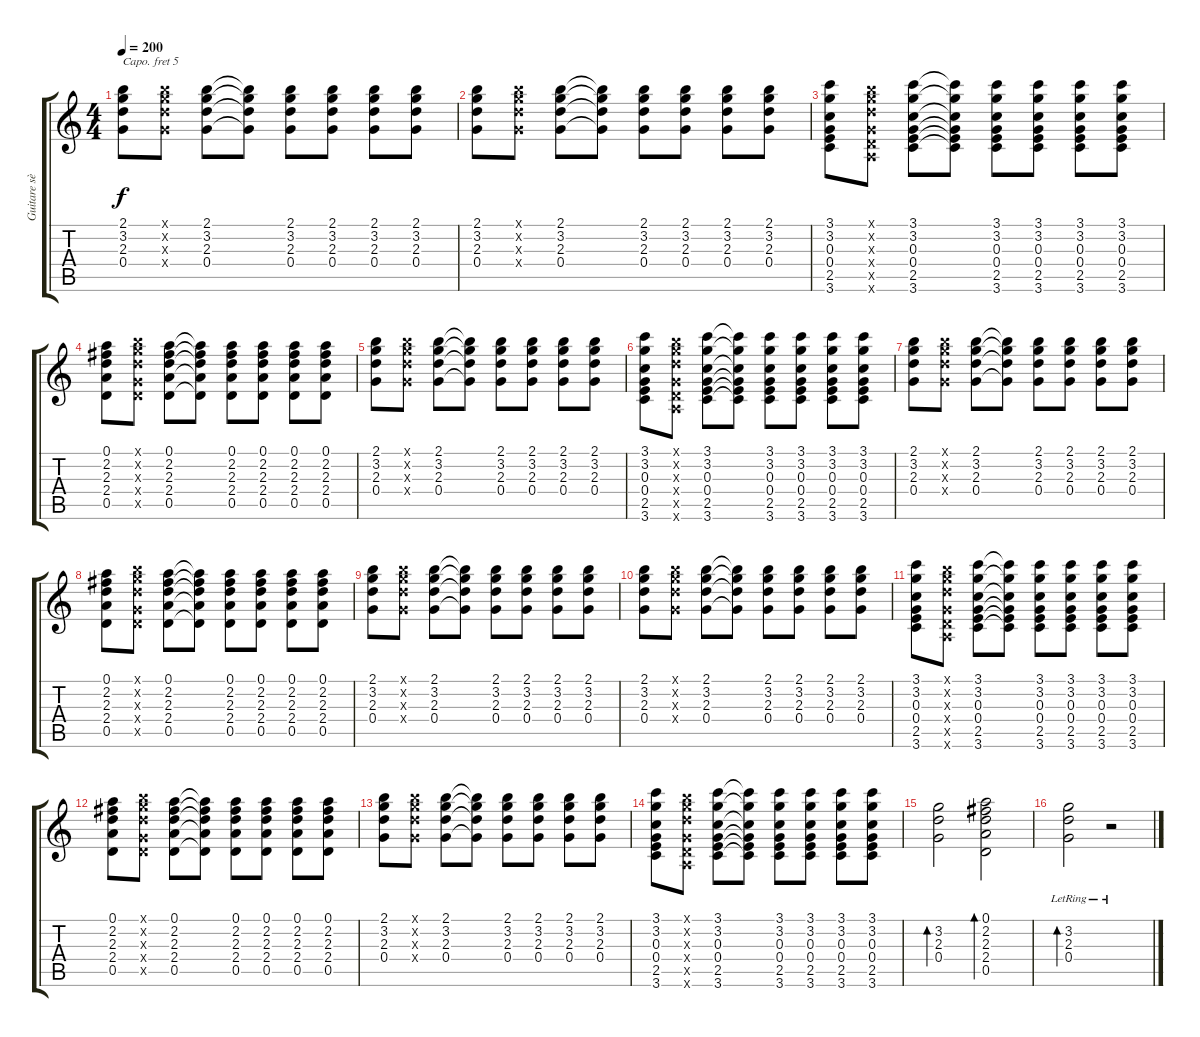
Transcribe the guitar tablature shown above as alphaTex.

\track ("Guitare sèche" "Guitare sè") {instrument acousticguitarsteel}
\staff {score tabs}
\capo 5
\tuning (E4 B3 G3 D3 A2 E2) {hide}
\ts (4 4)
\tempo 200
\clef g2
\ks c
(2.1 3.2 2.3 0.4).8{dy f volume 7} (2.1{x} 3.2{x} 2.3{x} 0.4{x}).8 (2.1 3.2 2.3 0.4).8 (2.1{t} 3.2{t} 2.3{t} 0.4{t}).8 (2.1 3.2 2.3 0.4).8 (2.1 3.2 2.3 0.4).8 (2.1 3.2 2.3 0.4).8 (2.1 3.2 2.3 0.4).8 |
(2.1 3.2 2.3 0.4).8 (2.1{x} 3.2{x} 2.3{x} 0.4{x}).8 (2.1 3.2 2.3 0.4).8 (2.1{t} 3.2{t} 2.3{t} 0.4{t}).8 (2.1 3.2 2.3 0.4).8 (2.1 3.2 2.3 0.4).8 (2.1 3.2 2.3 0.4).8 (2.1 3.2 2.3 0.4).8 |
(3.1 3.2 0.3 0.4 2.5 3.6).8 (2.1{x} 3.2{x} 2.3{x} 0.4{x} 0.5{x} 0.6{x}).8 (3.1 3.2 0.3 0.4 2.5 3.6).8 (3.1{t} 3.2{t} 0.3{t} 0.4{t} 2.5{t} 3.6{t}).8 (3.1 3.2 0.3 0.4 2.5 3.6).8 (3.1 3.2 0.3 0.4 2.5 3.6).8 (3.1 3.2 0.3 0.4 2.5 3.6).8 (3.1 3.2 0.3 0.4 2.5 3.6).8 |
(0.1 2.2 2.3 2.4 0.5).8 (2.1{x} 3.2{x} 2.3{x} 0.4{x} 0.5{x}).8 (0.1 2.2 2.3 2.4 0.5).8 (0.1{t} 2.2{t} 2.3{t} 2.4{t} 0.5{t}).8 (0.1 2.2 2.3 2.4 0.5).8 (0.1 2.2 2.3 2.4 0.5).8 (0.1 2.2 2.3 2.4 0.5).8 (0.1 2.2 2.3 2.4 0.5).8 |
(2.1 3.2 2.3 0.4).8 (2.1{x} 3.2{x} 2.3{x} 0.4{x}).8 (2.1 3.2 2.3 0.4).8 (2.1{t} 3.2{t} 2.3{t} 0.4{t}).8 (2.1 3.2 2.3 0.4).8 (2.1 3.2 2.3 0.4).8 (2.1 3.2 2.3 0.4).8 (2.1 3.2 2.3 0.4).8 |
(3.1 3.2 0.3 0.4 2.5 3.6).8 (2.1{x} 3.2{x} 2.3{x} 0.4{x} 0.5{x} 0.6{x}).8 (3.1 3.2 0.3 0.4 2.5 3.6).8 (3.1{t} 3.2{t} 0.3{t} 0.4{t} 2.5{t} 3.6{t}).8 (3.1 3.2 0.3 0.4 2.5 3.6).8 (3.1 3.2 0.3 0.4 2.5 3.6).8 (3.1 3.2 0.3 0.4 2.5 3.6).8 (3.1 3.2 0.3 0.4 2.5 3.6).8 |
(2.1 3.2 2.3 0.4).8 (2.1{x} 3.2{x} 2.3{x} 0.4{x}).8 (2.1 3.2 2.3 0.4).8 (2.1{t} 3.2{t} 2.3{t} 0.4{t}).8 (2.1 3.2 2.3 0.4).8 (2.1 3.2 2.3 0.4).8 (2.1 3.2 2.3 0.4).8 (2.1 3.2 2.3 0.4).8 |
(0.1 2.2 2.3 2.4 0.5).8 (2.1{x} 3.2{x} 2.3{x} 0.4{x} 0.5{x}).8 (0.1 2.2 2.3 2.4 0.5).8 (0.1{t} 2.2{t} 2.3{t} 2.4{t} 0.5{t}).8 (0.1 2.2 2.3 2.4 0.5).8 (0.1 2.2 2.3 2.4 0.5).8 (0.1 2.2 2.3 2.4 0.5).8 (0.1 2.2 2.3 2.4 0.5).8 |
(2.1 3.2 2.3 0.4).8 (2.1{x} 3.2{x} 2.3{x} 0.4{x}).8 (2.1 3.2 2.3 0.4).8 (2.1{t} 3.2{t} 2.3{t} 0.4{t}).8 (2.1 3.2 2.3 0.4).8 (2.1 3.2 2.3 0.4).8 (2.1 3.2 2.3 0.4).8 (2.1 3.2 2.3 0.4).8 |
(2.1 3.2 2.3 0.4).8 (2.1{x} 3.2{x} 2.3{x} 0.4{x}).8 (2.1 3.2 2.3 0.4).8 (2.1{t} 3.2{t} 2.3{t} 0.4{t}).8 (2.1 3.2 2.3 0.4).8 (2.1 3.2 2.3 0.4).8 (2.1 3.2 2.3 0.4).8 (2.1 3.2 2.3 0.4).8 |
(3.1 3.2 0.3 0.4 2.5 3.6).8 (2.1{x} 3.2{x} 2.3{x} 0.4{x} 0.5{x} 0.6{x}).8 (3.1 3.2 0.3 0.4 2.5 3.6).8 (3.1{t} 3.2{t} 0.3{t} 0.4{t} 2.5{t} 3.6{t}).8 (3.1 3.2 0.3 0.4 2.5 3.6).8 (3.1 3.2 0.3 0.4 2.5 3.6).8 (3.1 3.2 0.3 0.4 2.5 3.6).8 (3.1 3.2 0.3 0.4 2.5 3.6).8 |
(0.1 2.2 2.3 2.4 0.5).8 (2.1{x} 3.2{x} 2.3{x} 0.4{x} 0.5{x}).8 (0.1 2.2 2.3 2.4 0.5).8 (0.1{t} 2.2{t} 2.3{t} 2.4{t} 0.5{t}).8 (0.1 2.2 2.3 2.4 0.5).8 (0.1 2.2 2.3 2.4 0.5).8 (0.1 2.2 2.3 2.4 0.5).8 (0.1 2.2 2.3 2.4 0.5).8 |
(2.1 3.2 2.3 0.4).8 (2.1{x} 3.2{x} 2.3{x} 0.4{x}).8 (2.1 3.2 2.3 0.4).8 (2.1{t} 3.2{t} 2.3{t} 0.4{t}).8 (2.1 3.2 2.3 0.4).8 (2.1 3.2 2.3 0.4).8 (2.1 3.2 2.3 0.4).8 (2.1 3.2 2.3 0.4).8 |
(3.1 3.2 0.3 0.4 2.5 3.6).8 (2.1{x} 3.2{x} 2.3{x} 0.4{x} 0.5{x} 0.6{x}).8 (3.1 3.2 0.3 0.4 2.5 3.6).8 (3.1{t} 3.2{t} 0.3{t} 0.4{t} 2.5{t} 3.6{t}).8 (3.1 3.2 0.3 0.4 2.5 3.6).8 (3.1 3.2 0.3 0.4 2.5 3.6).8 (3.1 3.2 0.3 0.4 2.5 3.6).8 (3.1 3.2 0.3 0.4 2.5 3.6).8 |
(3.2 2.3 0.4).2{bd 240} (0.1 2.2 2.3 2.4 0.5).2{bd 240} |
(3.2{lr} 2.3{lr} 0.4{lr}).2{bd 240} r.2
